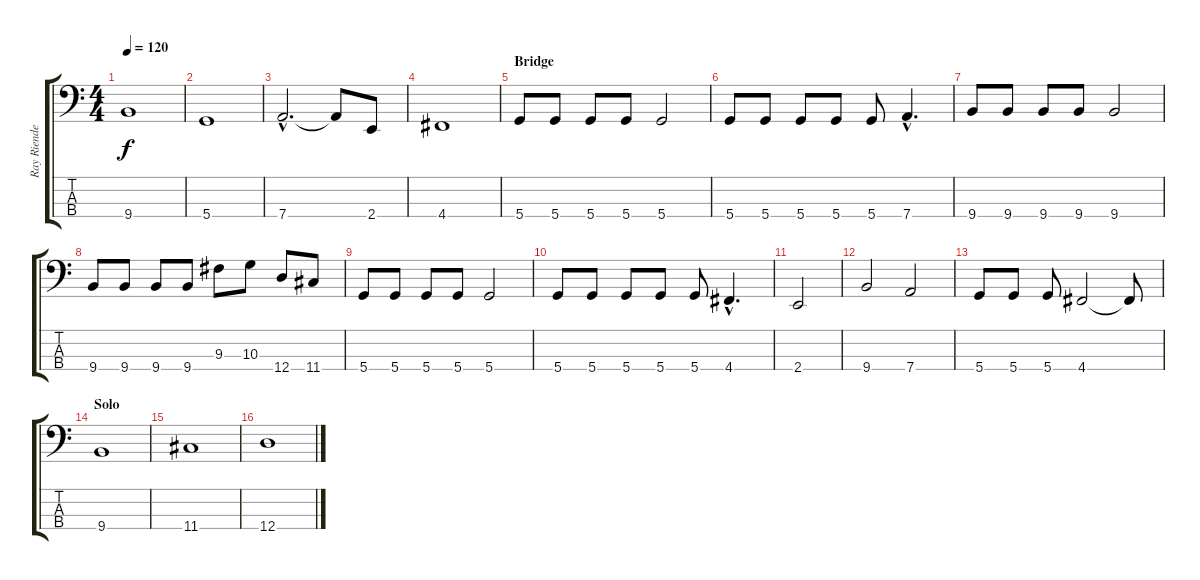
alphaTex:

\track ("Ray Riendeau" "Ray Riende") {instrument electricbassfinger}
\staff {score tabs}
\tuning (G2 D2 A1 D1) {hide}
\ts (4 4)
\tempo 120
\clef f4
\ks c
9.4.1{dy f} |
5.4.1 |
7.4{hac}.2{d} 7.4{t}.8 2.4.8 |
4.4.1 |
\section ("" "Bridge")
5.4.8 5.4.8 5.4.8 5.4.8 5.4.2 |
5.4.8 5.4.8 5.4.8 5.4.8 5.4.8 7.4{hac}.4{d} |
9.4.8 9.4.8 9.4.8 9.4.8 9.4.2 |
9.4.8 9.4.8 9.4.8 9.4.8 9.3.8 10.3.8 12.4.8 11.4.8 |
5.4.8 5.4.8 5.4.8 5.4.8 5.4.2 |
5.4.8 5.4.8 5.4.8 5.4.8 5.4.8 4.4{hac}.4{d} |
2.4.2 |
9.4.2 7.4.2 |
5.4.8 5.4.8 5.4.8 4.4.2 4.4{t}.8 |
\section ("" "Solo")
9.4.1 |
11.4.1 |
12.4.1
